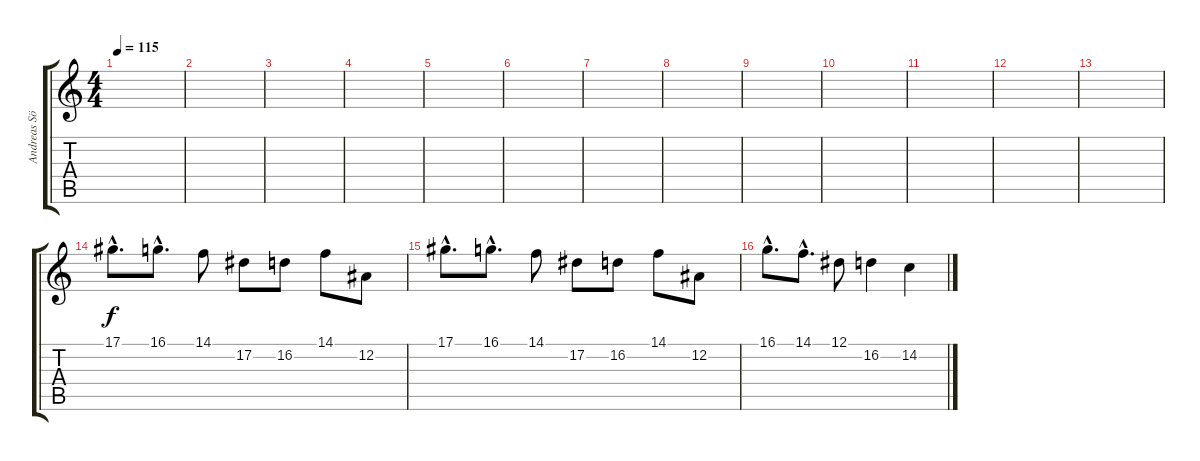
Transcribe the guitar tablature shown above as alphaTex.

\track ("Andreas Söderin" "Andreas Sö") {instrument lead2sawtooth}
\staff {score tabs}
\tuning (Eb4 Bb3 Gb3 Db3 Ab2 Eb2) {hide}
\ts (4 4)
\tempo 115
\clef g2
\ks c
|
|
|
|
|
|
|
|
|
|
|
|
|
17.1{hac}.8{d} 16.1{hac}.8{d} 14.1.8 17.2.8 16.2.8 14.1.8 12.2.8 |
17.1{hac}.8{d} 16.1{hac}.8{d} 14.1.8 17.2.8 16.2.8 14.1.8 12.2.8 |
16.1{hac}.8{d} 14.1{hac}.8{d} 12.1.8 16.2.4 14.2.4
